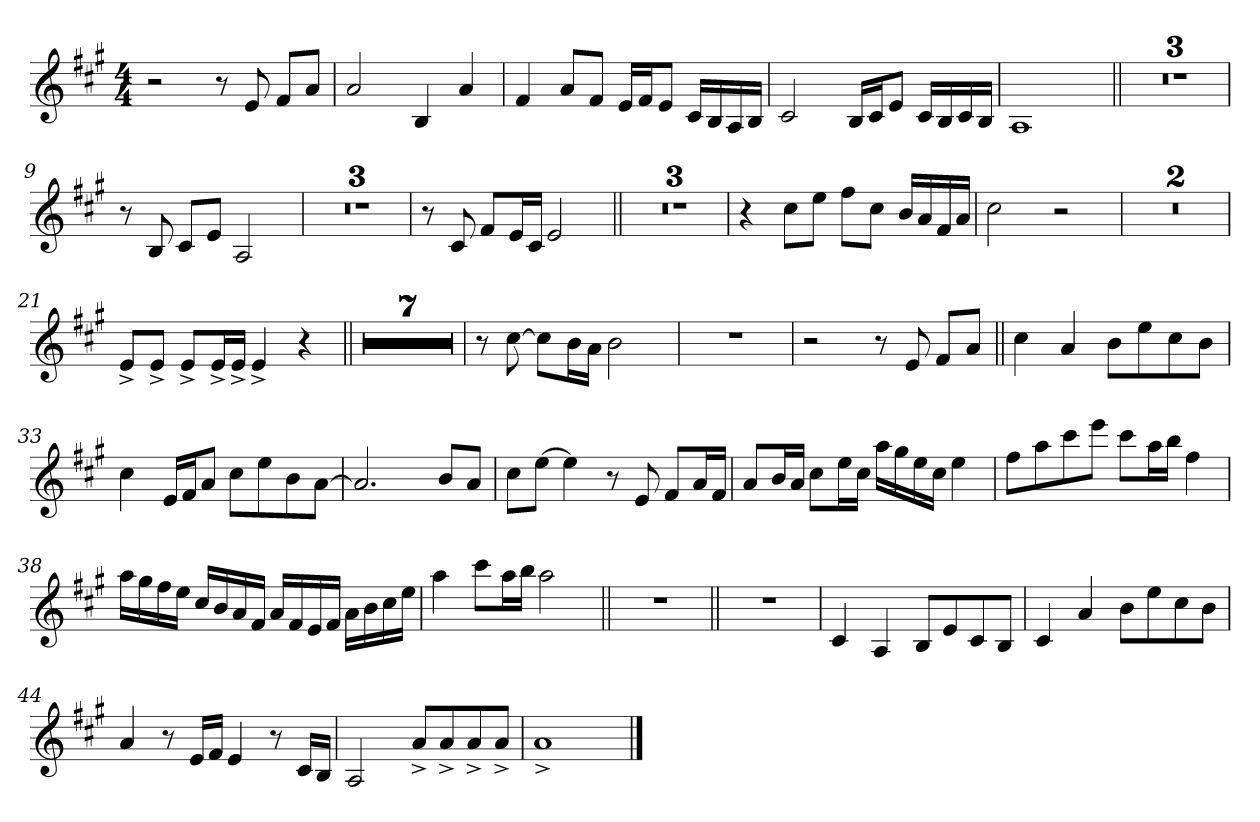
**kern
*part1
*staff1
!!LO:PB:g=z
*clefG2
*k[f#c#g#]
*A:
*M4/4
*MM81
=1
2r
8r
8ei/
8f#i/L
8ai/J
=2
2ai/
4Bi/
4ai/
=3
4f#i/
8ai/L
8f#i/J
16ei/LL
16f#i/J
8ei/J
16c#i/LL
16Bi/
16Ai/
16Bi/JJ
=4
2c#i/
16Bi/LL
16c#i/J
8ei/J
16c#i/LL
16Bi/
16c#i/
16Bi/JJ
!!LO:LB:g=z
=5
1Ai
=6||
1r
=7
1r
=8
1r
=9
8r
8Bi/
8c#i/L
8ei/J
2Ai/
=10
1r
=11
1r
=12
1r
!!LO:LB:g=z
=13
8r
8c#i/
8f#i/L
16ei/L
16c#i/JJ
2ei/
=14||
1r
=15
1r
=16
1r
=17
4r
8cc#i\L
8eei\J
8ff#i\L
8cc#i\J
16bi/LL
16ai/
16f#i/
16ai/JJ
=18
2cc#i\
2r
!!LO:LB:g=z
=19
1r
=20
1r
=21
8e^i/L
8e^i/J
8e^i/L
16e^i/L
16e^i/JJ
4e^i/
4r
=22||
1r
=23
1r
=24
1r
=25
1r
=26
1r
!!LO:LB:g=z
=27
1r
=28
1r
=29
8r
[>8cc#i\
8cc#i\L]
16bi\L
16ai\JJ
2bi\
=30
1r
=31
2r
8r
8ei/
8f#i/L
8ai/J
=32||
4cc#i\
4ai/
8bi\L
8eei\
8cc#i\
8bi\J
!!LO:LB:g=z
=33
4cc#i\
16ei/LL
16f#i/J
8ai/J
8cc#i\L
8eei\
8bi\
[>8ai\J
=34
2.ai/]
8bi/L
8ai/J
=35
8cc#i\L
[>8eei\J
4eei\]
8r
8ei/
8f#i/L
16ai/L
16f#i/JJ
=36
8ai/L
16bi/L
16ai/JJ
8cc#i\L
16eei\L
16cc#i\JJ
16aai\LL
16gg#i\
16eei\
16cc#i\JJ
4eei\
!!LO:LB:g=z
=37
8ff#i\L
8aai\
8ccc#i\
8eeei\J
8ccc#i\L
16aai\L
16bbi\JJ
4ff#i\
=38
16aai\LL
16gg#i\
16ff#i\
16eei\JJ
16cc#i/LL
16bi/
16ai/
16f#i/JJ
16ai/LL
16f#i/
16ei/
16f#i/JJ
16ai\LL
16bi\
16cc#i\
16eei\JJ
=39
4aai\
8ccc#i\L
16aai\L
16bbi\JJ
2aai\
=40||
1r
!!LO:LB:g=z
=41||
1r
=42
4c#i/
4Ai/
8Bi/L
8ei/
8c#i/
8Bi/J
=43
4c#i/
4ai/
8bi\L
8eei\
8cc#i\
8bi\J
!!LO:LB:g=z
=44
4ai/
8r
16ei/LL
16f#i/JJ
4ei/
8r
16c#i/LL
16Bi/JJ
=45
2Ai/
8a^i/L
8a^i/
8a^i/
8a^i/J
=46
1a^i
==
*-
